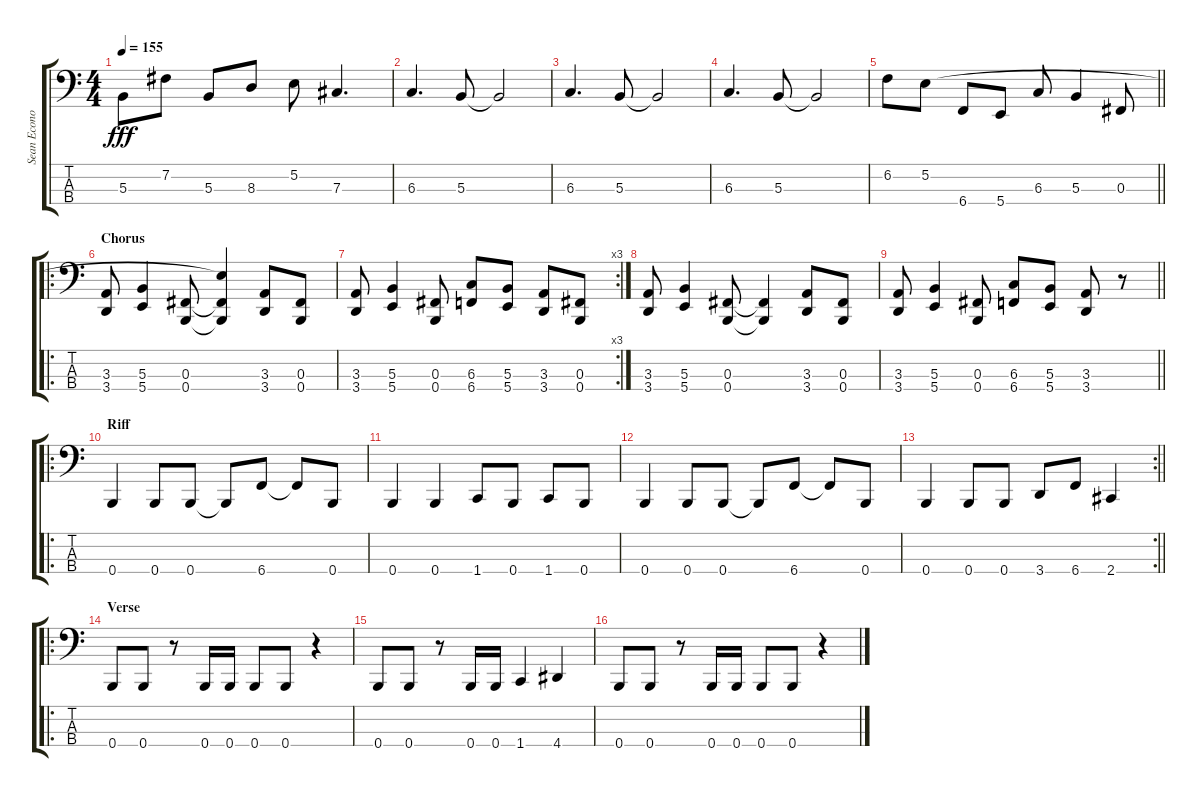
\track ("Sean Economaki -bass tab" "Sean Econo") {instrument slapbass2}
\staff {score tabs}
\tuning (E2 B1 Gb1 B0) {hide}
\ts (4 4)
\tempo 155
\clef f4
\ks c
5.3.8{dy fff} 7.2.8 5.3.8 8.3.8 5.2.8 7.3.4{d} |
6.3.4{d} 5.3.8 5.3{t}.2 |
6.3.4{d} 5.3.8 5.3{t}.2 |
6.3.4{d} 5.3.8 5.3{t}.2 |
\barLineRight lightlight
6.2.8 5.2.8 6.4.8 5.4.8 6.3.8 5.3.4 0.3.8 |
\ro
\section ("" "Chorus")
(3.3 3.4).8 (5.3 5.4).4 (0.3 0.4).8 (5.2{t} 0.3{t} 0.4{t}).4 (3.3 3.4).8 (0.3 0.4).8 |
\rc 3
(3.3 3.4).8 (5.3 5.4).4 (0.3 0.4).8 (6.3 6.4).8 (5.3 5.4).8 (3.3 3.4).8 (0.3 0.4).8 |
(3.3 3.4).8 (5.3 5.4).4 (0.3 0.4).8 (0.3{t} 0.4{t}).4 (3.3 3.4).8 (0.3 0.4).8 |
\barLineRight lightlight
(3.3 3.4).8 (5.3 5.4).4 (0.3 0.4).8 (6.3 6.4).8 (5.3 5.4).8 (3.3 3.4).8 r.8 |
\ro
\section ("" "Riff")
0.4.4{volume 8 instrument slapbass1} 0.4.8 0.4.8 0.4{t}.8 6.4.8 6.4{t}.8 0.4.8 |
0.4.4 0.4.4 1.4.8 0.4.8 1.4.8 0.4.8 |
0.4.4 0.4.8 0.4.8 0.4{t}.8 6.4.8 6.4{t}.8 0.4.8 |
\rc 2
\barLineRight lightlight
0.4.4 0.4.8 0.4.8 3.4.8 6.4.8 2.4.4 |
\ro
\section ("" "Verse")
0.4.8 0.4.8 r.8 0.4.16 0.4.16 0.4.8 0.4.8 r.4 |
0.4.8 0.4.8 r.8 0.4.16 0.4.16 1.4.4 4.4.4 |
0.4.8 0.4.8 r.8 0.4.16 0.4.16 0.4.8 0.4.8 r.4
